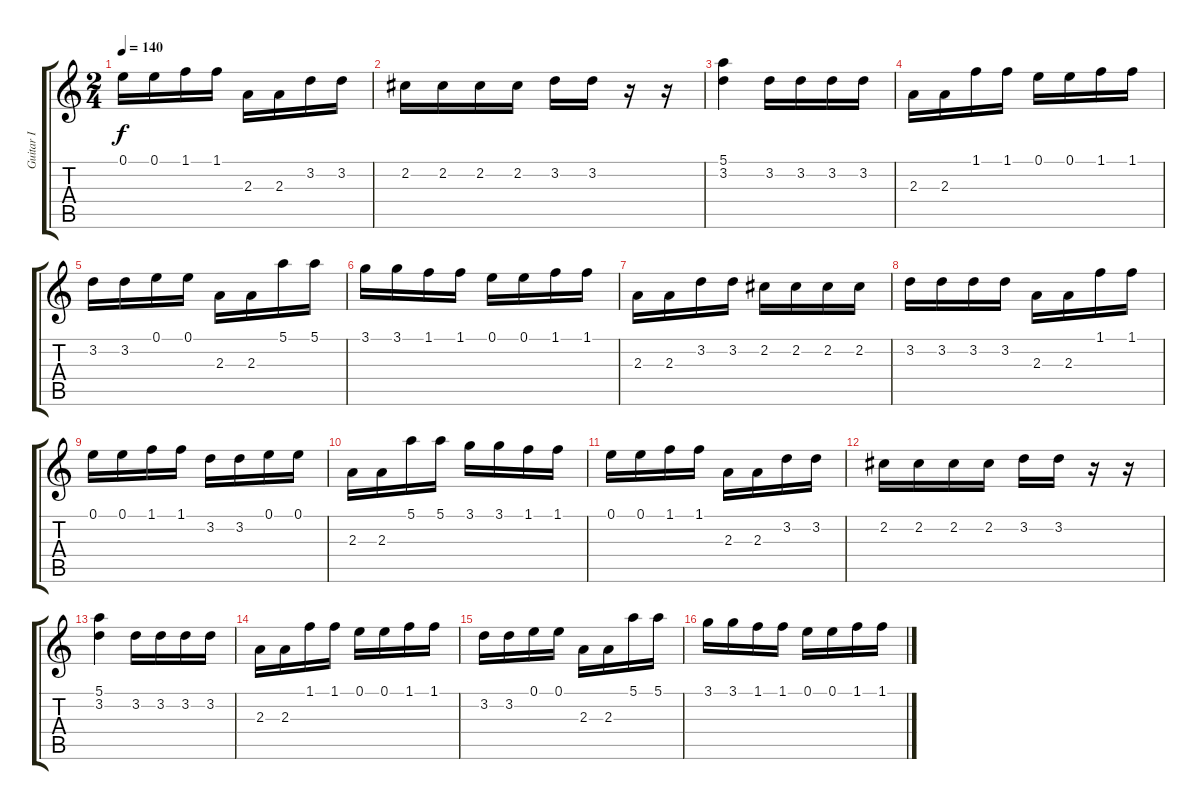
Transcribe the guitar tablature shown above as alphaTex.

\track ("Guitar I" "Guitar I") {instrument distortionguitar}
\staff {score tabs}
\tuning (E4 B3 G3 D3 A2 E2) {hide}
\ts (2 4)
\tempo 140
\clef g2
\ks c
0.1.16{dy f} 0.1.16 1.1.16 1.1.16 2.3.16 2.3.16 3.2.16 3.2.16 |
2.2.16 2.2.16 2.2.16 2.2.16 3.2.16 3.2.16 r.16 r.16 |
(5.1 3.2).4 3.2.16 3.2.16 3.2.16 3.2.16 |
2.3.16 2.3.16 1.1.16 1.1.16 0.1.16 0.1.16 1.1.16 1.1.16 |
3.2.16 3.2.16 0.1.16 0.1.16 2.3.16 2.3.16 5.1.16 5.1.16 |
3.1.16 3.1.16 1.1.16 1.1.16 0.1.16 0.1.16 1.1.16 1.1.16 |
2.3.16 2.3.16 3.2.16 3.2.16 2.2.16 2.2.16 2.2.16 2.2.16 |
3.2.16 3.2.16 3.2.16 3.2.16 2.3.16 2.3.16 1.1.16 1.1.16 |
0.1.16 0.1.16 1.1.16 1.1.16 3.2.16 3.2.16 0.1.16 0.1.16 |
2.3.16 2.3.16 5.1.16 5.1.16 3.1.16 3.1.16 1.1.16 1.1.16 |
0.1.16 0.1.16 1.1.16 1.1.16 2.3.16 2.3.16 3.2.16 3.2.16 |
2.2.16 2.2.16 2.2.16 2.2.16 3.2.16 3.2.16 r.16 r.16 |
(5.1 3.2).4 3.2.16 3.2.16 3.2.16 3.2.16 |
2.3.16 2.3.16 1.1.16 1.1.16 0.1.16 0.1.16 1.1.16 1.1.16 |
3.2.16 3.2.16 0.1.16 0.1.16 2.3.16 2.3.16 5.1.16 5.1.16 |
3.1.16 3.1.16 1.1.16 1.1.16 0.1.16 0.1.16 1.1.16 1.1.16
